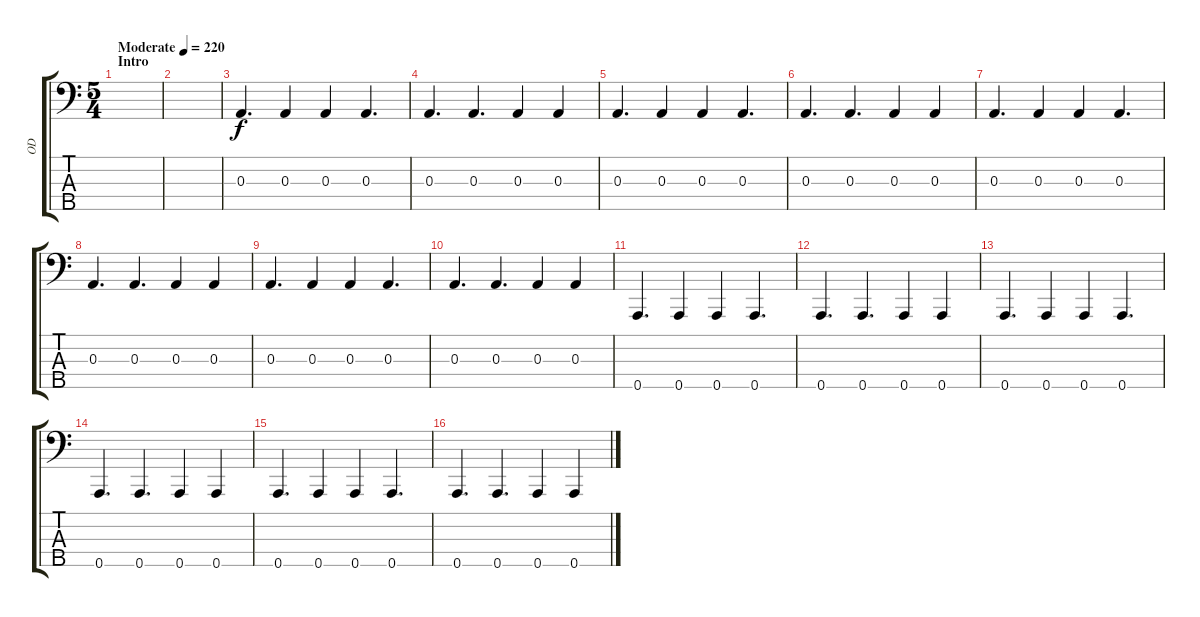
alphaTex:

\track ("OD" "OD") {instrument overdrivenguitar bank 255}
\staff {score tabs}
\tuning (G2 D2 A1 E1 A0) {hide}
\ts (5 4)
\section ("" "Intro")
\tempo (220 "Moderate")
\clef f4
\ks c
|
|
0.3.4{d} 0.3.4 0.3.4 0.3.4{d} |
0.3.4{d} 0.3.4{d} 0.3.4 0.3.4 |
0.3.4{d} 0.3.4 0.3.4 0.3.4{d} |
0.3.4{d} 0.3.4{d} 0.3.4 0.3.4 |
0.3.4{d} 0.3.4 0.3.4 0.3.4{d} |
0.3.4{d} 0.3.4{d} 0.3.4 0.3.4 |
0.3.4{d} 0.3.4 0.3.4 0.3.4{d} |
0.3.4{d} 0.3.4{d} 0.3.4 0.3.4 |
0.5.4{d} 0.5.4 0.5.4 0.5.4{d} |
0.5.4{d} 0.5.4{d} 0.5.4 0.5.4 |
0.5.4{d} 0.5.4 0.5.4 0.5.4{d} |
0.5.4{d} 0.5.4{d} 0.5.4 0.5.4 |
0.5.4{d} 0.5.4 0.5.4 0.5.4{d} |
0.5.4{d} 0.5.4{d} 0.5.4 0.5.4
